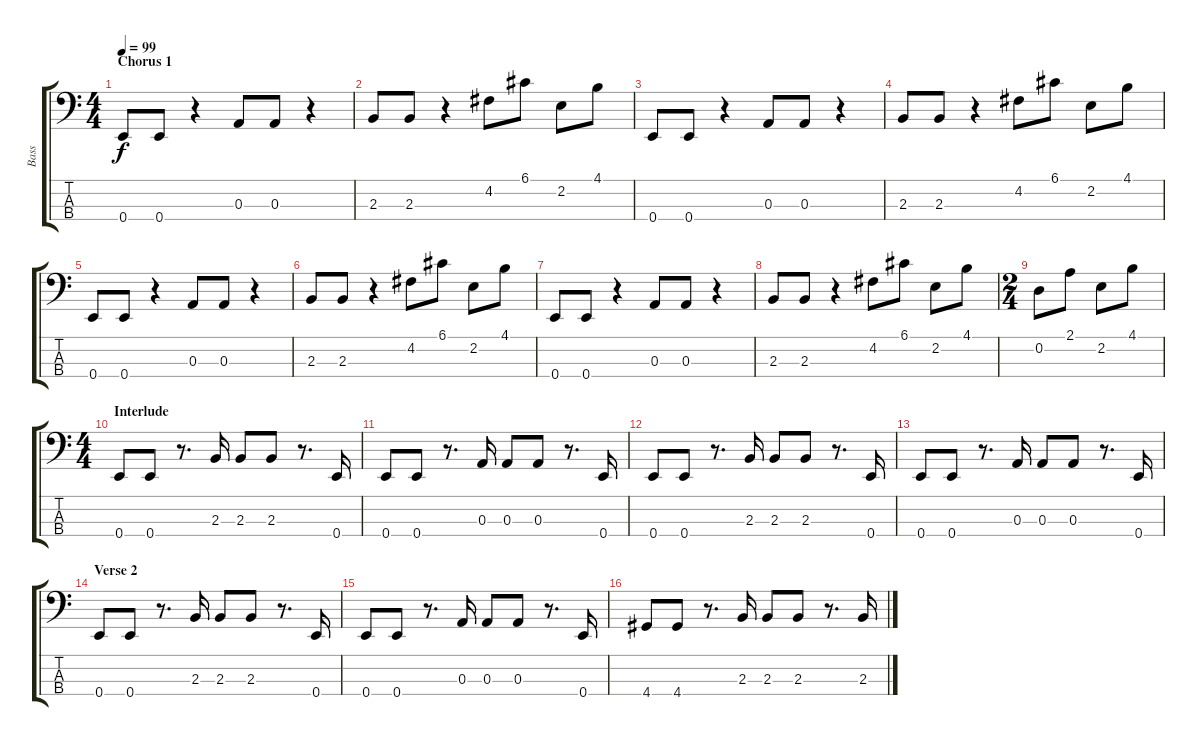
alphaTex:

\track ("Bass" "Bass") {instrument electricbassfinger}
\staff {score tabs}
\tuning (G2 D2 A1 E1) {hide}
\ts (4 4)
\section ("" "Chorus 1")
\tempo 99
\clef f4
\ks c
0.4.8{dy f instrument slapbass1} 0.4.8 r.4 0.3.8 0.3.8 r.4 |
2.3.8 2.3.8 r.4 4.2.8 6.1.8 2.2.8 4.1.8 |
0.4.8 0.4.8 r.4 0.3.8 0.3.8 r.4 |
2.3.8 2.3.8 r.4 4.2.8 6.1.8 2.2.8 4.1.8 |
0.4.8 0.4.8 r.4 0.3.8 0.3.8 r.4 |
2.3.8 2.3.8 r.4 4.2.8 6.1.8 2.2.8 4.1.8 |
0.4.8 0.4.8 r.4 0.3.8 0.3.8 r.4 |
2.3.8 2.3.8 r.4 4.2.8 6.1.8 2.2.8 4.1.8 |
\ts (2 4)
0.2.8 2.1.8 2.2.8 4.1.8 |
\ts (4 4)
\section ("" "Interlude")
0.4.8{instrument electricbassfinger} 0.4.8 r.8{d} 2.3.16 2.3.8 2.3.8 r.8{d} 0.4.16 |
0.4.8 0.4.8 r.8{d} 0.3.16 0.3.8 0.3.8 r.8{d} 0.4.16 |
0.4.8 0.4.8 r.8{d} 2.3.16 2.3.8 2.3.8 r.8{d} 0.4.16 |
0.4.8 0.4.8 r.8{d} 0.3.16 0.3.8 0.3.8 r.8{d} 0.4.16 |
\section ("" "Verse 2")
0.4.8 0.4.8 r.8{d} 2.3.16 2.3.8 2.3.8 r.8{d} 0.4.16 |
0.4.8 0.4.8 r.8{d} 0.3.16 0.3.8 0.3.8 r.8{d} 0.4.16 |
4.4.8 4.4.8 r.8{d} 2.3.16 2.3.8 2.3.8 r.8{d} 2.3.16
